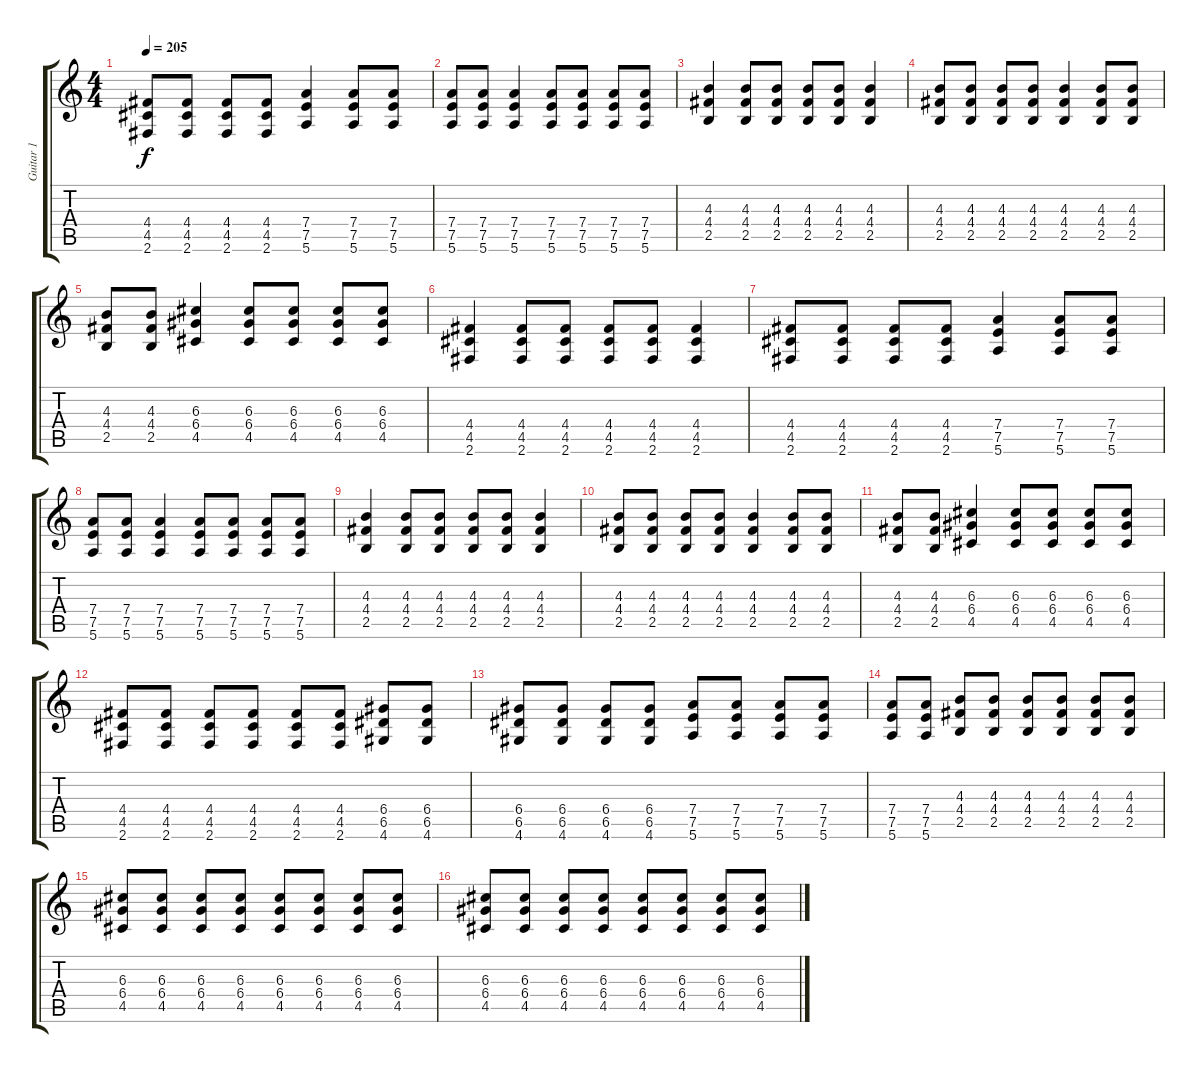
\track ("Guitar 1" "Guitar 1") {instrument overdrivenguitar}
\staff {score tabs}
\tuning (E4 B3 G3 D3 A2 E2) {hide}
\ts (4 4)
\tempo 205
\clef g2
\ks c
(4.4 4.5 2.6).8{dy f} (4.4 4.5 2.6).8 (4.4 4.5 2.6).8 (4.4 4.5 2.6).8 (7.4 7.5 5.6).4 (7.4 7.5 5.6).8 (7.4 7.5 5.6).8 |
(7.4 7.5 5.6).8 (7.4 7.5 5.6).8 (7.4 7.5 5.6).4 (7.4 7.5 5.6).8 (7.4 7.5 5.6).8 (7.4 7.5 5.6).8 (7.4 7.5 5.6).8 |
(4.3 4.4 2.5).4 (4.3 4.4 2.5).8 (4.3 4.4 2.5).8 (4.3 4.4 2.5).8 (4.3 4.4 2.5).8 (4.3 4.4 2.5).4 |
(4.3 4.4 2.5).8 (4.3 4.4 2.5).8 (4.3 4.4 2.5).8 (4.3 4.4 2.5).8 (4.3 4.4 2.5).4 (4.3 4.4 2.5).8 (4.3 4.4 2.5).8 |
(4.3 4.4 2.5).8 (4.3 4.4 2.5).8 (6.3 6.4 4.5).4 (6.3 6.4 4.5).8 (6.3 6.4 4.5).8 (6.3 6.4 4.5).8 (6.3 6.4 4.5).8 |
(4.4 4.5 2.6).4 (4.4 4.5 2.6).8 (4.4 4.5 2.6).8 (4.4 4.5 2.6).8 (4.4 4.5 2.6).8 (4.4 4.5 2.6).4 |
(4.4 4.5 2.6).8 (4.4 4.5 2.6).8 (4.4 4.5 2.6).8 (4.4 4.5 2.6).8 (7.4 7.5 5.6).4 (7.4 7.5 5.6).8 (7.4 7.5 5.6).8 |
(7.4 7.5 5.6).8 (7.4 7.5 5.6).8 (7.4 7.5 5.6).4 (7.4 7.5 5.6).8 (7.4 7.5 5.6).8 (7.4 7.5 5.6).8 (7.4 7.5 5.6).8 |
(4.3 4.4 2.5).4 (4.3 4.4 2.5).8 (4.3 4.4 2.5).8 (4.3 4.4 2.5).8 (4.3 4.4 2.5).8 (4.3 4.4 2.5).4 |
(4.3 4.4 2.5).8 (4.3 4.4 2.5).8 (4.3 4.4 2.5).8 (4.3 4.4 2.5).8 (4.3 4.4 2.5).4 (4.3 4.4 2.5).8 (4.3 4.4 2.5).8 |
(4.3 4.4 2.5).8 (4.3 4.4 2.5).8 (6.3 6.4 4.5).4 (6.3 6.4 4.5).8 (6.3 6.4 4.5).8 (6.3 6.4 4.5).8 (6.3 6.4 4.5).8 |
(4.4 4.5 2.6).8 (4.4 4.5 2.6).8 (4.4 4.5 2.6).8 (4.4 4.5 2.6).8 (4.4 4.5 2.6).8 (4.4 4.5 2.6).8 (6.4 6.5 4.6).8 (6.4 6.5 4.6).8 |
(6.4 6.5 4.6).8 (6.4 6.5 4.6).8 (6.4 6.5 4.6).8 (6.4 6.5 4.6).8 (7.4 7.5 5.6).8 (7.4 7.5 5.6).8 (7.4 7.5 5.6).8 (7.4 7.5 5.6).8 |
(7.4 7.5 5.6).8 (7.4 7.5 5.6).8 (4.3 4.4 2.5).8 (4.3 4.4 2.5).8 (4.3 4.4 2.5).8 (4.3 4.4 2.5).8 (4.3 4.4 2.5).8 (4.3 4.4 2.5).8 |
(6.3 6.4 4.5).8 (6.3 6.4 4.5).8 (6.3 6.4 4.5).8 (6.3 6.4 4.5).8 (6.3 6.4 4.5).8 (6.3 6.4 4.5).8 (6.3 6.4 4.5).8 (6.3 6.4 4.5).8 |
(6.3 6.4 4.5).8 (6.3 6.4 4.5).8 (6.3 6.4 4.5).8 (6.3 6.4 4.5).8 (6.3 6.4 4.5).8 (6.3 6.4 4.5).8 (6.3 6.4 4.5).8 (6.3 6.4 4.5).8
